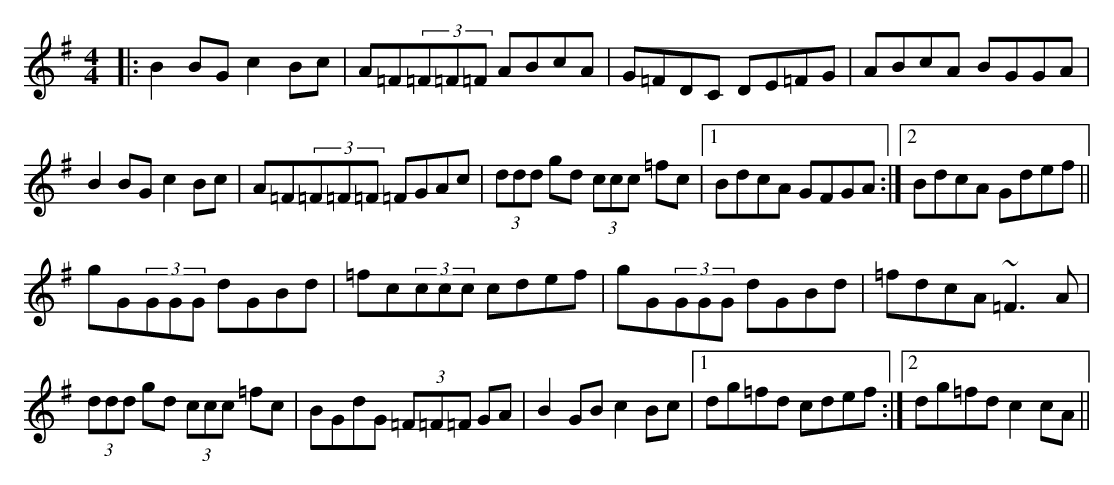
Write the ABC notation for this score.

X:1
M:4/4
K:G
|:B2BG c2Bc|A=F(3=F=F=F ABcA|G=FDC DE=FG|ABcA BGGA|
B2BG c2Bc|A=F(3=F=F=F =FGAc|(3ddd gd (3ccc =fc|1 BdcA GFGA:|2 BdcA Gdef||
gG(3GGG dGBd|=fc(3ccc cdef|gG(3GGG dGBd|=fdcA ~=F3A|
(3ddd gd (3ccc =fc|BGdG (3=F=F=F GA|B2GB c2Bc|1 dg=fd cdef:|2 dg=fd c2cA||
